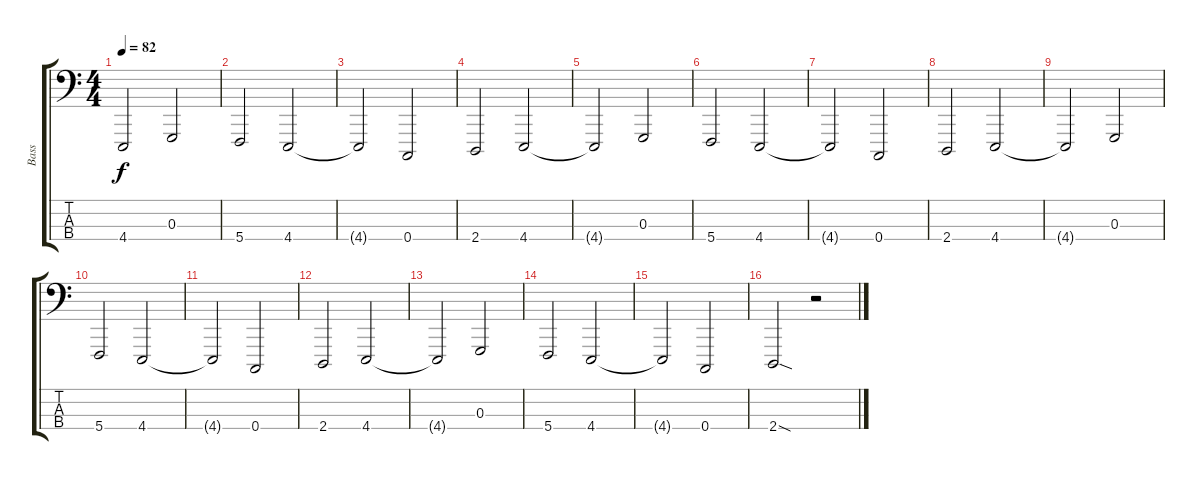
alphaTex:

\track ("Bass" "Bass") {instrument synthbrass1}
\staff {score tabs}
\tuning (F2 C2 G1 C1) {hide}
\ts (4 4)
\tempo 82
\clef f4
\ks c
4.4{t}.2{dy f} 0.3.2 |
5.4.2 4.4.2 |
4.4{t}.2 0.4.2 |
2.4.2 4.4.2 |
4.4{t}.2 0.3.2 |
5.4.2 4.4.2 |
4.4{t}.2 0.4.2 |
2.4.2 4.4.2 |
4.4{t}.2 0.3.2 |
5.4.2 4.4.2 |
4.4{t}.2 0.4.2 |
2.4.2 4.4.2 |
4.4{t}.2 0.3.2 |
5.4.2 4.4.2 |
4.4{t}.2 0.4.2 |
2.4{sod}.2 r.2
